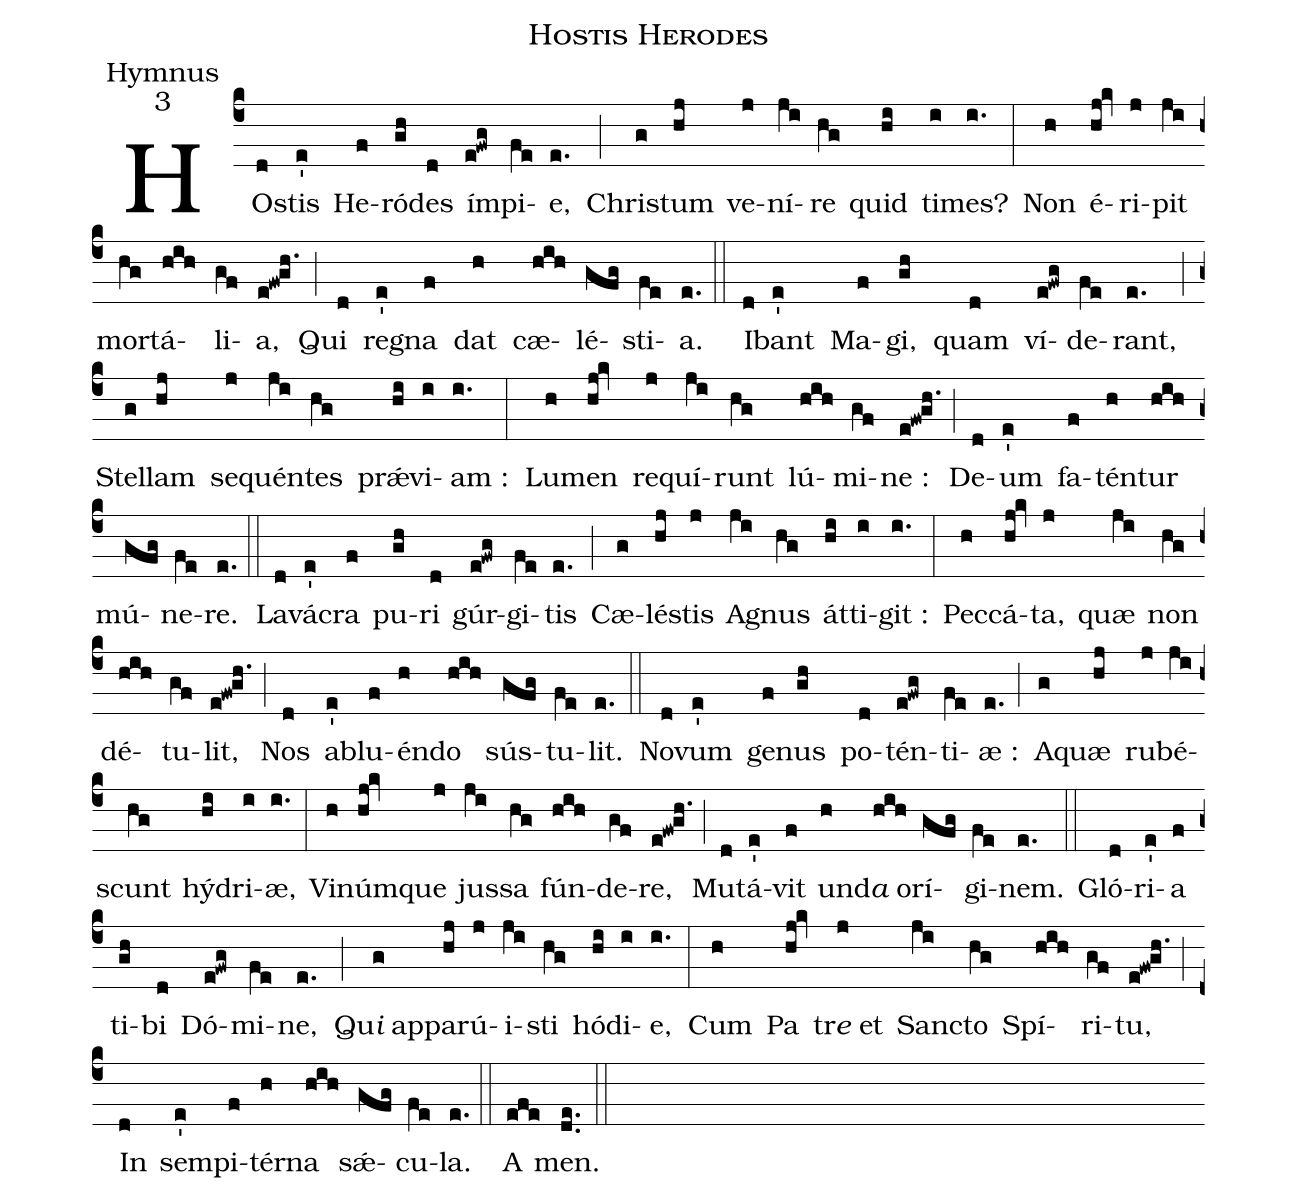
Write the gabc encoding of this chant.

name:Hostis Herodes;
office-part:Hymnus;
mode:3;
%%
(c4)HOs(d)tis(e')
He(f)ró(gh)des(d) ím(e!fwg)pi(fe)e,(e.) (;)
Chris(g)tum(hj) ve(j)ní(ji)re(hg) quid(hi) ti(i)mes?(i.) (:)
Non(h) é(hj!kv)ri(j)pit(ji) mor(hg)tá(hih)li(gf)a,(e!fw!gh.) (;)
Qui(d) reg(e')na(f) dat(h) cæ(hih)lé(gfg)sti(fe)a.(e.) (::)
I(d)bant(e') Ma(f)gi,(gh) quam(d) ví(e!fwg)de(fe)rant,(e.) (;)
Stel(g)lam(hj) se(j)quén(ji)tes(hg) prǽ(hi)vi(i)am :(i.) (:)
Lu(h)men(hj!kv) re(j)quí(ji)runt(hg) lú(hih)mi(gf)ne :(e!fw!gh.) (;)
De(d)um(e') fa(f)tén(h)tur(hih) mú(gfg)ne(fe)re.(e.) (::)

La(d)vá(e')cra(f) pu(gh)ri(d) gúr(e!fwg)gi(fe)tis(e.) (;)
Cæ(g)lé(hj)stis(j) A(ji)gnus(hg) át(hi)ti(i)git :(i.) (:)
Pec(h)cá(hj!kv)ta,(j) quæ(ji) non(hg) dé(hih)tu(gf)lit,(e!fw!gh.) (;)
Nos(d) a(e')blu(f)én(h)do(hih) sús(gfg)tu(fe)lit.(e.) (::)

No(d)vum(e') ge(f)nus(gh) po(d)tén(e!fwg)ti(fe)æ :(e.) (;)
A(g)quæ(hj) ru(j)bé(ji)scunt(hg) hý(hi)dri(i)æ,(i.) (:)
Vi(h)núm(hj!kv)que(j) jus(ji)sa(hg) fún(hih)de(gf)re,(e!fw!gh.) (;)
Mu(d)tá(e')vit(f) un(h)d<i>a</i> o(hih)rí(gfg)gi(fe)nem.(e.) (::)

Gló(d)ri(e')a(f) ti(gh)bi(d) Dó(e!fwg)mi(fe)ne,(e.) (;)
Qu<i>i</i> ap(g)pa(hj)rú(j)i(ji)sti(hg) hó(hi)di(i)e,(i.) (:)
Cum(h) Pa(hj!kv) tr<i>e</i> et(j) San(ji)cto(hg) Spí(hih)ri(gf)tu,(e!fw!gh.) (;)
In(d) sem(e')pi(f)tér(h)na(hih) sǽ(gfg)cu(fe)la.(e.) (::)

A(efe) men.(de..) (::)
